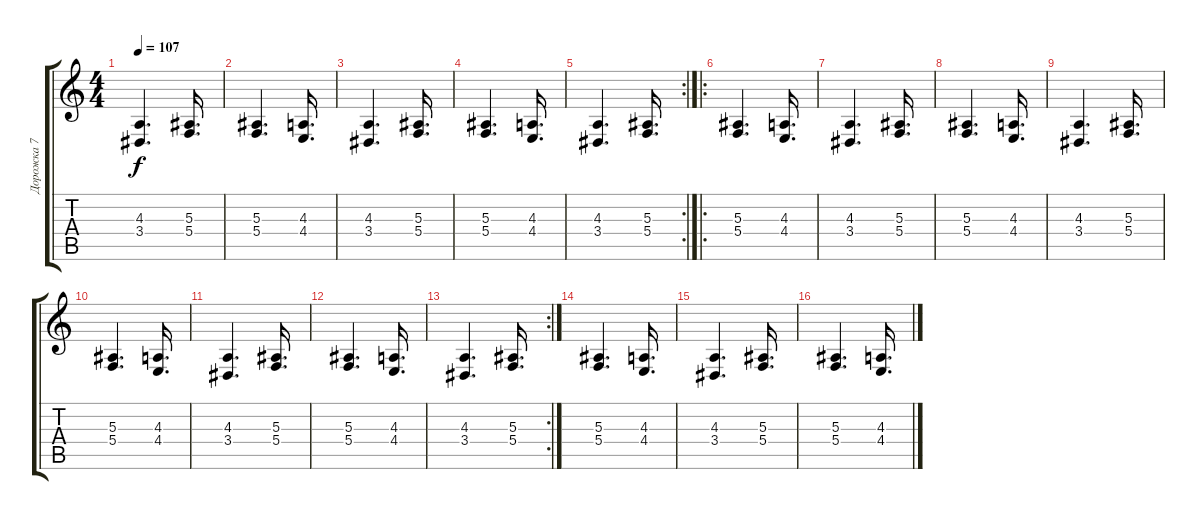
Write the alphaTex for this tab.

\track ("Дорожка 7" "Дорожка 7") {instrument stringensemble1}
\staff {score tabs}
\tuning (D4 A3 F3 C3 G2 D2) {hide}
\ts (4 4)
\tempo 107
\clef g2
\ks c
(4.3 3.4).4{d dy f} (5.3 5.4).16{d} |
(5.3 5.4).4{d} (4.3 4.4).16{d} |
(4.3 3.4).4{d} (5.3 5.4).16{d} |
(5.3 5.4).4{d} (4.3 4.4).16{d} |
\rc 2
(4.3 3.4).4{d} (5.3 5.4).16{d} |
\ro
(5.3 5.4).4{d} (4.3 4.4).16{d} |
(4.3 3.4).4{d} (5.3 5.4).16{d} |
(5.3 5.4).4{d} (4.3 4.4).16{d} |
(4.3 3.4).4{d} (5.3 5.4).16{d} |
(5.3 5.4).4{d} (4.3 4.4).16{d} |
(4.3 3.4).4{d} (5.3 5.4).16{d} |
(5.3 5.4).4{d} (4.3 4.4).16{d} |
\rc 2
(4.3 3.4).4{d} (5.3 5.4).16{d} |
(5.3 5.4).4{d volume 10} (4.3 4.4).16{d} |
(4.3 3.4).4{d} (5.3 5.4).16{d} |
(5.3 5.4).4{d volume 12} (4.3 4.4).16{d}
